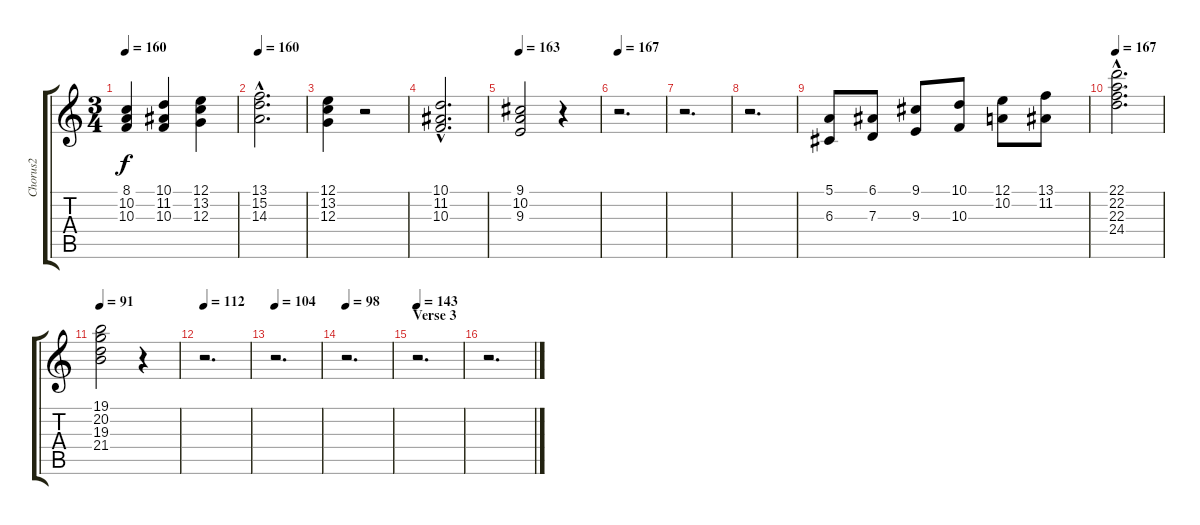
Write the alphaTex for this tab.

\track ("Chorus2" "Chorus2") {instrument choiraahs}
\staff {score tabs}
\tuning (E4 B3 G3 D3 A2 E2) {hide}
\ts (3 4)
\tempo 160
\clef g2
\ks c
(8.1 10.2 10.3).4{dy f} (10.1 11.2 10.3).4 (12.1 13.2 12.3).4 |
\tempo 160
(13.1{hac} 15.2{hac} 14.3{hac}).2{d} |
(12.1 13.2 12.3).4 r.2 |
(10.1{hac} 11.2{hac} 10.3{hac}).2{d} |
\tempo 163
(9.1 10.2 9.3).2 r.4 |
\tempo 167
r.2{d} |
r.2{d} |
r.2{d} |
(5.1 6.3).8 (6.1 7.3).8 (9.1 9.3).8 (10.1 10.3).8 (12.1 10.2).8 (13.1 11.2).8 |
\tempo 167
(22.1{hac} 22.2{hac} 22.3{hac} 24.4{hac}).2{d} |
\tempo 91
(19.1 20.2 19.3 21.4).2 r.4 |
\tempo 112
r.2{d} |
\tempo 104
r.2{d} |
\tempo 98
r.2{d} |
\section ("" "Verse 3")
\tempo 143
r.2{d} |
r.2{d}
